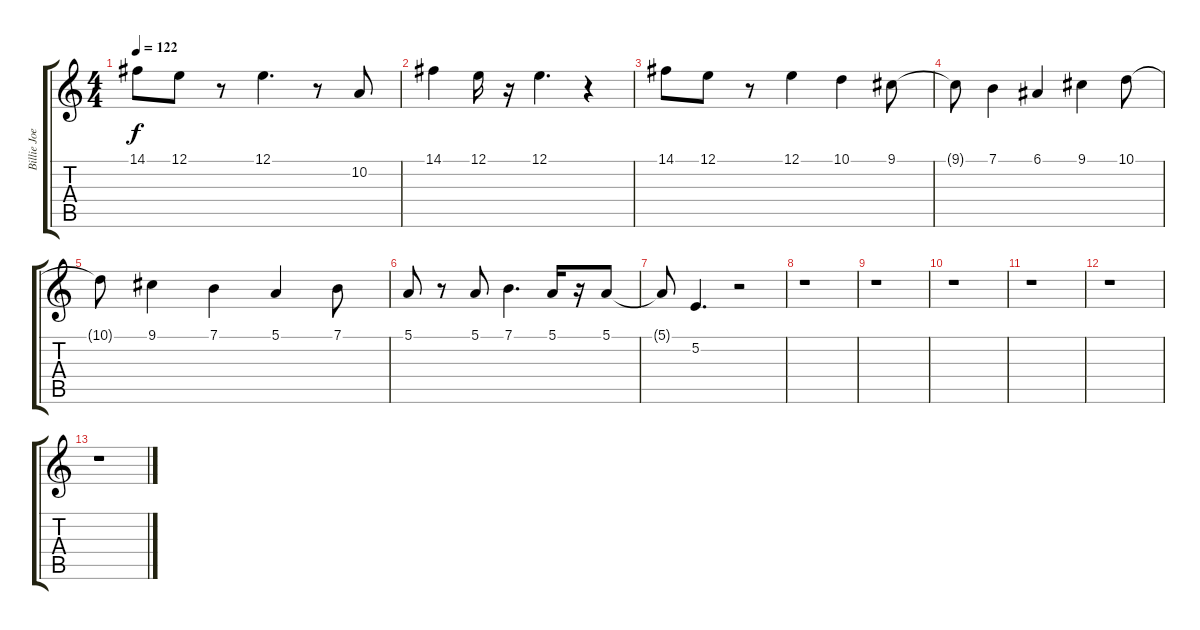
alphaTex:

\track ("Billie Joe (Voz)" "Billie Joe") {instrument drawbarorgan}
\staff {score tabs}
\tuning (E4 B3 G3 D3 A2 E2) {hide}
\ts (4 4)
\tempo 122
\clef g2
\ks c
14.1.8{dy f} 12.1.8 r.8 12.1.4{d} r.8 10.2.8 |
14.1.4 12.1.16 r.16 12.1.4{d} r.4 |
14.1.8 12.1.8 r.8 12.1.4 10.1.4 9.1.8 |
9.1{t}.8 7.1.4 6.1.4 9.1.4 10.1.8 |
10.1{t}.8 9.1.4 7.1.4 5.1.4 7.1.8 |
5.1.8 r.8 5.1.8 7.1.4{d} 5.1.16 r.16 5.1.8 |
5.1{t}.8 5.2.4{d} r.2 |
r.1 |
r.1 |
r.1 |
r.1 |
r.1 |
r.1
